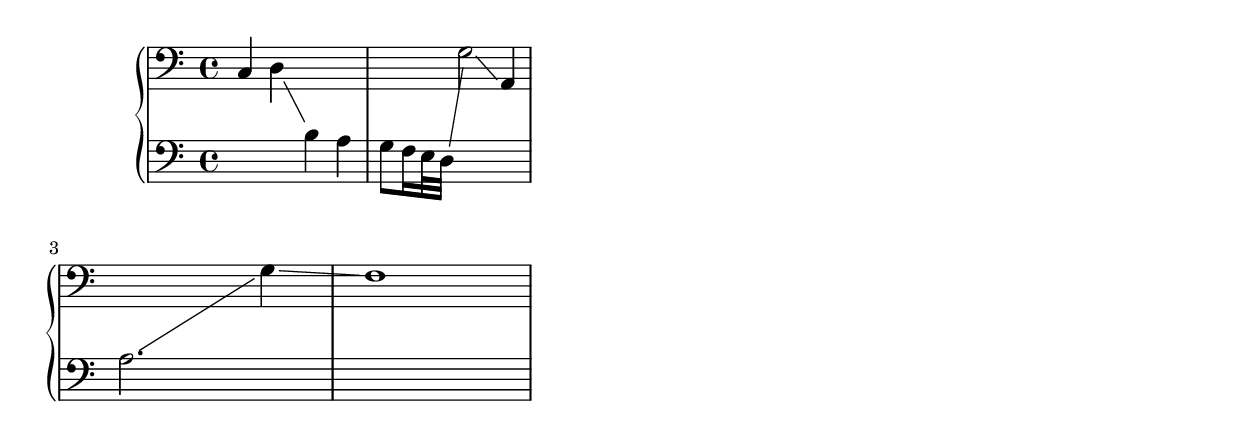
\version "2.1.7"

\header {
texidoc = "Note head lines (e.g. glissando)
run between centers of the note heads."
}

su = \notes{ \change Staff = up}
sd = \notes{ \change Staff = down}

\score {
    \context PianoStaff
        \notes <<
	\context Staff = up   {
            \property PianoStaff.connectArpeggios = ##t
	    \showStaffSwitch
	    \clef F
	    c4 d \sd b a g8 f16 e32 d \su g2 \glissando a,4 \sd \break a2. \su g4 \glissando f1
	}
	\context Staff = down {
	    \clef F s1*4
	}
    >>
\paper {
    linewidth = 8.0 \cm
}
}


